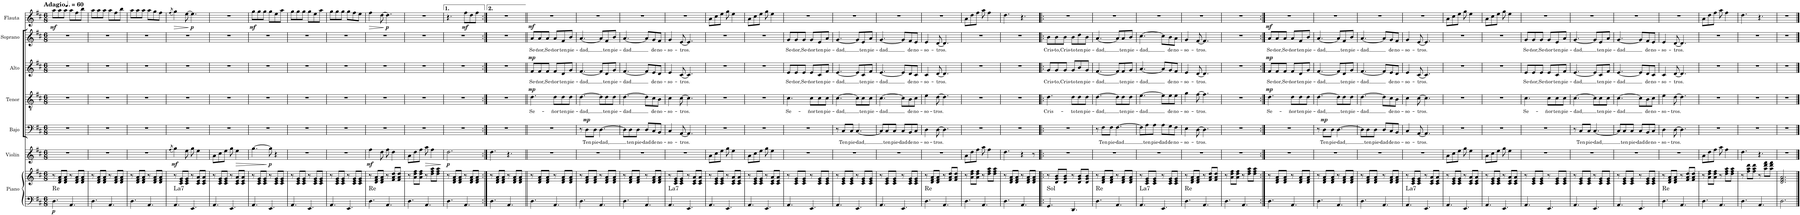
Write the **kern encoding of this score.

**kern	**kern	**dynam	**harte	**kern	**dynam	**kern	**text	**dynam	**kern	**text	**dynam	**kern	**text	**dynam	**kern	**text	**dynam	**kern	**dynam
*part7	*part7	*part7	*part7	*part6	*part6	*part5	*part5	*part5	*part4	*part4	*part4	*part3	*part3	*part3	*part2	*part2	*part2	*part1	*part1
*staff8	*staff7	*staff7/8	*	*staff6	*staff6	*staff5	*staff5	*staff5	*staff4	*staff4	*staff4	*staff3	*staff3	*staff3	*staff2	*staff2	*staff2	*staff1	*staff1
*I"Piano	*	*	*	*I"Violín	*	*I"Bajo	*	*	*I"Tenor	*	*	*I"Alto	*	*	*I"Soprano	*	*	*I"Flauta	*
*I'Pno.	*	*	*	*I'Vln.	*	*I'B.	*	*	*I'T.	*	*	*I'A.	*	*	*I'S.	*	*	*I'Fl.	*
*clefF4	*clefG2	*	*	*clefG2	*	*clefF4	*	*	*clefGv2	*	*	*clefG2	*	*	*clefG2	*	*	*clefG2	*
*k[f#c#]	*k[f#c#]	*	*	*k[f#c#]	*	*k[f#c#]	*	*	*k[f#c#]	*	*	*k[f#c#]	*	*	*k[f#c#]	*	*	*k[f#c#]	*
*M6/8	*M6/8	*	*	*M6/8	*	*M6/8	*	*	*M6/8	*	*	*M6/8	*	*	*M6/8	*	*	*M6/8	*
*MM90	*MM90	*	*	*MM90	*	*MM90	*	*	*MM90	*	*	*MM90	*	*	*MM90	*	*	*MM90	*
=1	=1	=1	=1	=1	=1	=1	=1	=1	=1	=1	=1	=1	=1	=1	=1	=1	=1	=1	=1
!	!	!	!	!	!	!	!	!	!	!	!	!	!	!	!	!	!	!LO:TX:a:B:t=Adagio	!
!	!	!LO:DY:b=2	!LO:H:kt=Re	!	!	!	!	!	!	!	!	!	!	!	!	!	!	!	!LO:DY:b
4.D\	8r	p	N	2.r	.	2.r	.	.	2.r	.	.	2.r	.	.	2.r	.	.	8aa\L	mf
.	8d/ 8f#/ 8a/L	.	.	.	.	.	.	.	.	.	.	.	.	.	.	.	.	8aa\	.
.	8d/ 8f#/ 8a/J	.	.	.	.	.	.	.	.	.	.	.	.	.	.	.	.	8aa\J	.
4.AA/	8r	.	.	.	.	.	.	.	.	.	.	.	.	.	.	.	.	8aa\L	.
.	8d/ 8f#/ 8a/L	.	.	.	.	.	.	.	.	.	.	.	.	.	.	.	.	8ff#\	.
.	8d/ 8f#/ 8a/J	.	.	.	.	.	.	.	.	.	.	.	.	.	.	.	.	8bb\J	.
=2	=2	=2	=2	=2	=2	=2	=2	=2	=2	=2	=2	=2	=2	=2	=2	=2	=2	=2	=2
4.D\	8r	.	.	2.r	.	2.r	.	.	2.r	.	.	2.r	.	.	2.r	.	.	8aa\L	.
.	8d/ 8f#/ 8a/L	.	.	.	.	.	.	.	.	.	.	.	.	.	.	.	.	8aa\	.
.	8d/ 8f#/ 8a/J	.	.	.	.	.	.	.	.	.	.	.	.	.	.	.	.	8aa\J	.
4.AA/	8r	.	.	.	.	.	.	.	.	.	.	.	.	.	.	.	.	8aa\L	.
.	8d/ 8f#/ 8a/L	.	.	.	.	.	.	.	.	.	.	.	.	.	.	.	.	8ff#\	.
.	8d/ 8f#/ 8a/J	.	.	.	.	.	.	.	.	.	.	.	.	.	.	.	.	8bb\J	.
=3	=3	=3	=3	=3	=3	=3	=3	=3	=3	=3	=3	=3	=3	=3	=3	=3	=3	=3	=3
4.D\	8r	.	.	2.r	.	2.r	.	.	2.r	.	.	2.r	.	.	2.r	.	.	8aa\L	.
.	8d/ 8f#/ 8a/L	.	.	.	.	.	.	.	.	.	.	.	.	.	.	.	.	8aa\	.
.	8d/ 8f#/ 8a/J	.	.	.	.	.	.	.	.	.	.	.	.	.	.	.	.	8aa\J	.
4.AA/	8r	.	.	.	.	.	.	.	.	.	.	.	.	.	.	.	.	8aa\L	.
.	8d/ 8f#/ 8a/L	.	.	.	.	.	.	.	.	.	.	.	.	.	.	.	.	8gg\	.
.	8d/ 8f#/ 8a/J	.	.	.	.	.	.	.	.	.	.	.	.	.	.	.	.	8ff#\J	.
=4	=4	=4	=4	=4	=4	=4	=4	=4	=4	=4	=4	=4	=4	=4	=4	=4	=4	=4	=4
.	.	.	.	(8qff#/	.	.	.	.	.	.	.	.	.	.	.	.	.	(8qff#/	.
!	!	!	!LO:H:kt=La7	!	!LO:DY:b	!	!	!	!	!	!	!	!	!	!	!	!	!	!
4.AA/	8r	.	N	4gg\)	mf	2.r	.	.	2.r	.	.	2.r	.	.	2.r	.	.	4gg\)	.
.	8c#/ 8e/ 8g/L	.	.	.	.	.	.	.	.	.	.	.	.	.	.	.	.	.	.
.	8c#/ 8e/ 8g/J	.	.	8ee\	.	.	.	.	.	.	.	.	.	.	.	.	.	[8ee\	.
!	!	!	!	!	!	!	!	!	!	!	!	!	!	!	!	!	!	!	!LO:DY:b
4.EE/	8r	.	.	8gg\	.	.	.	.	.	.	.	.	.	.	.	.	.	4.ee\]	p
.	8c#/ 8e/ 8a/L	.	.	4ee\	.	.	.	.	.	.	.	.	.	.	.	.	.	.	.
.	8c#/ 8e/ 8a/J	.	.	.	.	.	.	.	.	.	.	.	.	.	.	.	.	.	.
=5	=5	=5	=5	=5	=5	=5	=5	=5	=5	=5	=5	=5	=5	=5	=5	=5	=5	=5	=5
4.AA/	8r	.	.	8a\L	.	2.r	.	.	2.r	.	.	2.r	.	.	2.r	.	.	2.r	.
.	8c#/ 8e/ 8g/L	.	.	8cc#\	.	.	.	.	.	.	.	.	.	.	.	.	.	.	.
.	8c#/ 8e/ 8g/J	.	.	8ee\J	.	.	.	.	.	.	.	.	.	.	.	.	.	.	.
4.EE/	8r	.	.	8gg\	.	.	.	.	.	.	.	.	.	.	.	.	.	.	.
!	!	!	!	!	!LO:HP:b	!	!	!	!	!	!	!	!	!	!	!	!	!	!
.	8c#/ 8e/ 8a/L	.	.	4ee\	>	.	.	.	.	.	.	.	.	.	.	.	.	.	.
.	8c#/ 8e/ 8a/J	.	.	.	.	.	.	.	.	.	.	.	.	.	.	.	.	.	.
=6	=6	=6	=6	=6	=6	=6	=6	=6	=6	=6	=6	=6	=6	=6	=6	=6	=6	=6	=6
!	!	!	!	!	!	!	!	!	!	!	!	!	!	!	!	!	!	!	!LO:DY:b
4.AA/	8r	.	.	[4.gg\	.	2.r	.	.	2.r	.	.	2.r	.	.	2.r	.	.	8gg\L	mf
.	8c#/ 8e/ 8g/L	.	.	.	.	.	.	.	.	.	.	.	.	.	.	.	.	8gg\	.
.	8c#/ 8e/ 8g/J	.	.	.	.	.	.	.	.	.	.	.	.	.	.	.	.	8gg\J	.
!	!	!	!	!	!LO:DY:n=1:b	!	!	!	!	!	!	!	!	!	!	!	!	!	!
4.EE/	8r	.	.	8gg\]	] p	.	.	.	.	.	.	.	.	.	.	.	.	8gg\L	.
.	8c#/ 8e/ 8g/L	.	.	4r	.	.	.	.	.	.	.	.	.	.	.	.	.	8ee\	.
.	8c#/ 8e/ 8g/J	.	.	.	.	.	.	.	.	.	.	.	.	.	.	.	.	8aa\J	.
=7	=7	=7	=7	=7	=7	=7	=7	=7	=7	=7	=7	=7	=7	=7	=7	=7	=7	=7	=7
4.AA/	8r	.	.	2.r	.	2.r	.	.	2.r	.	.	2.r	.	.	2.r	.	.	8gg\L	.
.	8c#/ 8e/ 8g/L	.	.	.	.	.	.	.	.	.	.	.	.	.	.	.	.	8gg\	.
.	8c#/ 8e/ 8g/J	.	.	.	.	.	.	.	.	.	.	.	.	.	.	.	.	8gg\J	.
4.EE/	8r	.	.	.	.	.	.	.	.	.	.	.	.	.	.	.	.	8gg\L	.
.	8c#/ 8e/ 8g/L	.	.	.	.	.	.	.	.	.	.	.	.	.	.	.	.	8ee\	.
.	8c#/ 8e/ 8g/J	.	.	.	.	.	.	.	.	.	.	.	.	.	.	.	.	8aa\J	.
=8	=8	=8	=8	=8	=8	=8	=8	=8	=8	=8	=8	=8	=8	=8	=8	=8	=8	=8	=8
4.AA/	8r	.	.	2.r	.	2.r	.	.	2.r	.	.	2.r	.	.	2.r	.	.	8gg\L	.
.	8c#/ 8e/ 8g/L	.	.	.	.	.	.	.	.	.	.	.	.	.	.	.	.	8gg\	.
.	8c#/ 8e/ 8g/J	.	.	.	.	.	.	.	.	.	.	.	.	.	.	.	.	8gg\J	.
4.EE/	8r	.	.	.	.	.	.	.	.	.	.	.	.	.	.	.	.	8gg\L	.
.	8c#/ 8e/ 8g/L	.	.	.	.	.	.	.	.	.	.	.	.	.	.	.	.	8ff#\	.
.	8c#/ 8e/ 8g/J	.	.	.	.	.	.	.	.	.	.	.	.	.	.	.	.	8ee\J	.
=9	=9	=9	=9	=9	=9	=9	=9	=9	=9	=9	=9	=9	=9	=9	=9	=9	=9	=9	=9
!	!	!	!LO:H:kt=Re	!	!LO:DY:b	!	!	!	!	!	!	!	!	!	!	!	!	!	!LO:HP:b
4.D\	8r	.	N	4ff#\	mf	2.r	.	.	2.r	.	.	2.r	.	.	2.r	.	.	4ff#\	>
.	8d/ 8f#/ 8a/L	.	.	.	.	.	.	.	.	.	.	.	.	.	.	.	.	.	.
.	8d/ 8f#/ 8a/J	.	.	8dd\	.	.	.	.	.	.	.	.	.	.	.	.	.	[8dd\	.
!	!	!	!	!	!	!	!	!	!	!	!	!	!	!	!	!	!	!	!LO:DY:n=1:b
4.AA/	8r	.	.	8ff#\	.	.	.	.	.	.	.	.	.	.	.	.	.	4.dd\]	] p
.	8f#/ 8a/ 8dd/L	.	.	4dd\	.	.	.	.	.	.	.	.	.	.	.	.	.	.	.
.	8f#/ 8a/ 8dd/J	.	.	.	.	.	.	.	.	.	.	.	.	.	.	.	.	.	.
=10	=10	=10	=10	=10	=10	=10	=10	=10	=10	=10	=10	=10	=10	=10	=10	=10	=10	=10	=10
4.D\	8r	.	.	8a\L	.	2.r	.	.	2.r	.	.	2.r	.	.	2.r	.	.	2.r	.
.	8a\ 8dd\ 8ff#\L	.	.	8dd\	.	.	.	.	.	.	.	.	.	.	.	.	.	.	.
.	8a\ 8dd\ 8ff#\J	.	.	8ff#\J	.	.	.	.	.	.	.	.	.	.	.	.	.	.	.
!	!	!	!	!	!LO:HP:b	!	!	!	!	!	!	!	!	!	!	!	!	!	!
4.AA/	8r	.	.	8aa\	>	.	.	.	.	.	.	.	.	.	.	.	.	.	.
.	8dd\ 8ff#\ 8aa\L	.	.	4ff#\	.	.	.	.	.	.	.	.	.	.	.	.	.	.	.
.	8dd\ 8ff#\ 8aa\J	.	.	.	.	.	.	.	.	.	.	.	.	.	.	.	.	.	.
.	.	.	.	.	]	.	.	.	.	.	.	.	.	.	.	.	.	.	.
=11	=11	=11	=11	=11	=11	=11	=11	=11	=11	=11	=11	=11	=11	=11	=11	=11	=11	=11	=11
!	!	!	!	!	!LO:DY:b	!	!	!	!	!	!	!	!	!	!	!	!	!	!
4.D\	8r	.	.	2.dd\	p	2.r	.	.	2.r	.	.	2.r	.	.	2.r	.	.	4.r	.
.	8d/ 8f#/ 8a/L	.	.	.	.	.	.	.	.	.	.	.	.	.	.	.	.	.	.
.	8d/ 8f#/ 8a/J	.	.	.	.	.	.	.	.	.	.	.	.	.	.	.	.	.	.
!	!	!	!	!	!	!	!	!	!	!	!	!	!	!	!	!	!	!	!LO:DY:b
4.AA/	8r	.	.	.	.	.	.	.	.	.	.	.	.	.	.	.	.	8ff#\L	mf
.	8d/ 8f#/ 8a/L	.	.	.	.	.	.	.	.	.	.	.	.	.	.	.	.	8dd\	.
.	8d/ 8f#/ 8a/J	.	.	.	.	.	.	.	.	.	.	.	.	.	.	.	.	8ff#\J	.
=12:|!	=12:|!	=12:|!	=12:|!	=12:|!	=12:|!	=12:|!	=12:|!	=12:|!	=12:|!	=12:|!	=12:|!	=12:|!	=12:|!	=12:|!	=12:|!	=12:|!	=12:|!	=12:|!	=12:|!
4.D\	8r	.	.	4.dd\	.	2.r	.	.	2.r	.	.	2.r	.	.	2.r	.	.	2.r	.
.	8d/ 8f#/ 8a/L	.	.	.	.	.	.	.	.	.	.	.	.	.	.	.	.	.	.
.	8d/ 8f#/ 8a/J	.	.	.	.	.	.	.	.	.	.	.	.	.	.	.	.	.	.
4.AA/	8r	.	.	4.r	.	.	.	.	.	.	.	.	.	.	.	.	.	.	.
.	8d/ 8f#/ 8a/L	.	.	.	.	.	.	.	.	.	.	.	.	.	.	.	.	.	.
.	8d/ 8f#/ 8a/J	.	.	.	.	.	.	.	.	.	.	.	.	.	.	.	.	.	.
=13||	=13||	=13||	=13||	=13||	=13||	=13||	=13||	=13||	=13||	=13||	=13||	=13||	=13||	=13||	=13||	=13||	=13||	=13||	=13||
!	!	!	!	!	!	!	!	!	!	!LO:LY:b	!LO:DY:a	!	!LO:LY:b	!LO:DY:a	!	!LO:LY:b	!LO:DY:a	!	!
4.D\	8r	.	.	2.r	.	2.r	.	.	4.d\	Se-	mp	8f#/L	Se-	mp	8a/L	Se-	mf	2.r	.
!	!	!	!	!	!	!	!	!	!	!	!	!	!LO:LY:b	!	!	!LO:LY:b	!	!	!
.	8d/ 8f#/ 8a/L	.	.	.	.	.	.	.	.	.	.	8f#/	-ñor,	.	8a/	-ñor,	.	.	.
!	!	!	!	!	!	!	!	!	!	!	!	!	!LO:LY:b	!	!	!LO:LY:b	!	!	!
.	8d/ 8f#/ 8a/J	.	.	.	.	.	.	.	.	.	.	8f#/J	Se-	.	8a/J	Se-	.	.	.
!	!	!	!	!	!	!	!	!	!	!LO:LY:b	!	!	!LO:LY:b	!	!	!LO:LY:b	!	!	!
4.AA/	8r	.	.	.	.	.	.	.	8d\L	-ñor	.	8f#/L	-ñor	.	8a/L	-ñor	.	.	.
!	!	!	!	!	!	!	!	!	!	!LO:LY:b	!	!	!LO:LY:b	!	!	!LO:LY:b	!	!	!
.	8d/ 8f#/ 8a/L	.	.	.	.	.	.	.	8d\	ten	.	8d/	ten	.	8f#/	ten	.	.	.
!	!	!	!	!	!	!	!	!	!	!LO:LY:b	!	!	!LO:LY:b	!	!	!LO:LY:b	!	!	!
.	8d/ 8f#/ 8a/J	.	.	.	.	.	.	.	8d\J	pie-	.	8g/J	pie-	.	8b/J	pie-	.	.	.
=14	=14	=14	=14	=14	=14	=14	=14	=14	=14	=14	=14	=14	=14	=14	=14	=14	=14	=14	=14
!	!	!	!	!	!	!	!	!	!	!LO:LY:b	!	!	!LO:LY:b	!	!	!LO:LY:b	!	!	!
4.D\	8r	.	.	2.r	.	8r	.	.	[4.d\	-dad,	.	[4.f#/	-dad,	.	[4.a/	-dad,	.	2.r	.
!	!	!	!	!	!	!	!LO:LY:b	!LO:DY:a	!	!	!	!	!	!	!	!	!	!	!
.	8d/ 8f#/ 8a/L	.	.	.	.	8D\L	Ten	mp	.	.	.	.	.	.	.	.	.	.	.
!	!	!	!	!	!	!	!LO:LY:b	!	!	!	!	!	!	!	!	!	!	!	!
.	8d/ 8f#/ 8a/J	.	.	.	.	8D\J	pie-	.	.	.	.	.	.	.	.	.	.	.	.
!	!	!	!	!	!	!	!LO:LY:b	!	!	!	!	!	!	!	!	!	!	!	!
4.AA/	8r	.	.	.	.	[4.D\	-dad,	.	8d\L]	.	.	8f#/L]	.	.	8a/L]	.	.	.	.
!	!	!	!	!	!	!	!	!	!	!LO:LY:b	!	!	!LO:LY:b	!	!	!LO:LY:b	!	!	!
.	8d/ 8f#/ 8a/L	.	.	.	.	.	.	.	8d\	ten	.	8d/	ten	.	8f#/	ten	.	.	.
!	!	!	!	!	!	!	!	!	!	!LO:LY:b	!	!	!LO:LY:b	!	!	!LO:LY:b	!	!	!
.	8d/ 8f#/ 8a/J	.	.	.	.	.	.	.	8d\J	pie-	.	8g/J	pie-	.	8b/J	pie-	.	.	.
=15	=15	=15	=15	=15	=15	=15	=15	=15	=15	=15	=15	=15	=15	=15	=15	=15	=15	=15	=15
!	!	!	!	!	!	!	!	!	!	!LO:LY:b	!	!	!LO:LY:b	!	!	!LO:LY:b	!	!	!
4.D\	8r	.	.	2.r	.	8D\L]	.	.	[4.d\	-dad	.	[4.f#/	-dad	.	[4.a/	-dad	.	2.r	.
!	!	!	!	!	!	!	!LO:LY:b	!	!	!	!	!	!	!	!	!	!	!	!
.	8d/ 8f#/ 8a/L	.	.	.	.	8D\	ten	.	.	.	.	.	.	.	.	.	.	.	.
!	!	!	!	!	!	!	!LO:LY:b	!	!	!	!	!	!	!	!	!	!	!	!
.	8d/ 8f#/ 8a/J	.	.	.	.	8D\J	pie-	.	.	.	.	.	.	.	.	.	.	.	.
!	!	!	!	!	!	!	!LO:LY:b	!	!	!	!	!	!	!	!	!	!	!	!
4.AA/	8r	.	.	.	.	8D/L	-dad	.	8d\L]	.	.	8f#/L]	.	.	8a/L]	.	.	.	.
!	!	!	!	!	!	!	!LO:LY:b	!	!	!LO:LY:b	!	!	!LO:LY:b	!	!	!LO:LY:b	!	!	!
.	8d/ 8f#/ 8a/L	.	.	.	.	8C#/	de	.	8c#\	de	.	8e/	de	.	8g/	de	.	.	.
!	!	!	!	!	!	!	!LO:LY:b	!	!	!LO:LY:b	!	!	!LO:LY:b	!	!	!LO:LY:b	!	!	!
.	8d/ 8f#/ 8a/J	.	.	.	.	8BB/J	no-	.	8B\J	no-	.	8d/J	no-	.	8f#/J	no-	.	.	.
=16	=16	=16	=16	=16	=16	=16	=16	=16	=16	=16	=16	=16	=16	=16	=16	=16	=16	=16	=16
!	!	!	!LO:H:kt=La7	!	!	!	!LO:LY:b	!	!	!LO:LY:b	!	!	!LO:LY:b	!	!	!LO:LY:b	!	!	!
4.AA/	8r	.	N	2.r	.	4C#/	-so-	.	4c#\	-so-	.	4e/	-so-	.	4g/	-so-	.	2.r	.
.	8c#/ 8e/ 8g/L	.	.	.	.	.	.	.	.	.	.	.	.	.	.	.	.	.	.
!	!	!	!	!	!	!	!LO:LY:b	!	!	!LO:LY:b	!	!	!LO:LY:b	!	!	!LO:LY:b	!	!	!
.	8c#/ 8e/ 8g/J	.	.	.	.	[8AA/	-tros.	.	[8c#\	-tros.	.	[8c#/	-tros.	.	[8e/	-tros.	.	.	.
4.EE/	8r	.	.	.	.	4.AA/]	.	.	4.c#\]	.	.	4.c#/]	.	.	4.e/]	.	.	.	.
.	8c#/ 8e/ 8a/L	.	.	.	.	.	.	.	.	.	.	.	.	.	.	.	.	.	.
.	8c#/ 8e/ 8a/J	.	.	.	.	.	.	.	.	.	.	.	.	.	.	.	.	.	.
=17	=17	=17	=17	=17	=17	=17	=17	=17	=17	=17	=17	=17	=17	=17	=17	=17	=17	=17	=17
4.AA/	8r	.	.	8a\L	.	2.r	.	.	2.r	.	.	2.r	.	.	2.r	.	.	8a\L	.
.	8c#/ 8e/ 8g/L	.	.	8cc#\	.	.	.	.	.	.	.	.	.	.	.	.	.	8cc#\	.
.	8c#/ 8e/ 8g/J	.	.	8ee\J	.	.	.	.	.	.	.	.	.	.	.	.	.	8ee\J	.
4.EE/	8r	.	.	8gg\	.	.	.	.	.	.	.	.	.	.	.	.	.	8gg\	.
.	8c#/ 8e/ 8a/L	.	.	4ee\	.	.	.	.	.	.	.	.	.	.	.	.	.	4ee\	.
.	8c#/ 8e/ 8a/J	.	.	.	.	.	.	.	.	.	.	.	.	.	.	.	.	.	.
=18	=18	=18	=18	=18	=18	=18	=18	=18	=18	=18	=18	=18	=18	=18	=18	=18	=18	=18	=18
4.AA/	8r	.	.	8a\L	.	2.r	.	.	2.r	.	.	2.r	.	.	2.r	.	.	8a\L	.
.	8c#/ 8e/ 8g/L	.	.	8cc#\	.	.	.	.	.	.	.	.	.	.	.	.	.	8cc#\	.
.	8c#/ 8e/ 8g/J	.	.	8ee\J	.	.	.	.	.	.	.	.	.	.	.	.	.	8ee\J	.
4.EE/	8r	.	.	8gg\	.	.	.	.	.	.	.	.	.	.	.	.	.	8gg\	.
.	8c#/ 8e/ 8a/L	.	.	4ee\	.	.	.	.	.	.	.	.	.	.	.	.	.	4ee\	.
.	8c#/ 8e/ 8a/J	.	.	.	.	.	.	.	.	.	.	.	.	.	.	.	.	.	.
=19	=19	=19	=19	=19	=19	=19	=19	=19	=19	=19	=19	=19	=19	=19	=19	=19	=19	=19	=19
!	!	!	!	!	!	!	!	!	!	!LO:LY:b	!	!	!LO:LY:b	!	!	!LO:LY:b	!	!	!
4.AA/	8r	.	.	2.r	.	2.r	.	.	4.c#\	Se-	.	8e/L	Se-	.	8g/L	Se-	.	2.r	.
!	!	!	!	!	!	!	!	!	!	!	!	!	!LO:LY:b	!	!	!LO:LY:b	!	!	!
.	8c#/ 8e/ 8g/L	.	.	.	.	.	.	.	.	.	.	8e/	-ñor,	.	8g/	-ñor,	.	.	.
!	!	!	!	!	!	!	!	!	!	!	!	!	!LO:LY:b	!	!	!LO:LY:b	!	!	!
.	8c#/ 8e/ 8g/J	.	.	.	.	.	.	.	.	.	.	8e/J	Se-	.	8g/J	Se-	.	.	.
!	!	!	!	!	!	!	!	!	!	!LO:LY:b	!	!	!LO:LY:b	!	!	!LO:LY:b	!	!	!
4.EE/	8r	.	.	.	.	.	.	.	8c#\L	-ñor	.	8e/L	-ñor	.	8g/L	-ñor	.	.	.
!	!	!	!	!	!	!	!	!	!	!LO:LY:b	!	!	!LO:LY:b	!	!	!LO:LY:b	!	!	!
.	8c#/ 8e/ 8g/L	.	.	.	.	.	.	.	8c#\	ten	.	8c#/	ten	.	8e/	ten	.	.	.
!	!	!	!	!	!	!	!	!	!	!LO:LY:b	!	!	!LO:LY:b	!	!	!LO:LY:b	!	!	!
.	8c#/ 8e/ 8g/J	.	.	.	.	.	.	.	8c#\J	pie-	.	8f#/J	pie-	.	8a/J	pie-	.	.	.
=20	=20	=20	=20	=20	=20	=20	=20	=20	=20	=20	=20	=20	=20	=20	=20	=20	=20	=20	=20
!	!	!	!	!	!	!	!	!	!	!LO:LY:b	!	!	!LO:LY:b	!	!	!LO:LY:b	!	!	!
4.AA/	8r	.	.	2.r	.	8r	.	.	[4.c#\	-dad,	.	[4.e/	-dad,	.	[4.g/	-dad,	.	2.r	.
!	!	!	!	!	!	!	!LO:LY:b	!	!	!	!	!	!	!	!	!	!	!	!
.	8c#/ 8e/ 8g/L	.	.	.	.	8C#/L	Ten	.	.	.	.	.	.	.	.	.	.	.	.
!	!	!	!	!	!	!	!LO:LY:b	!	!	!	!	!	!	!	!	!	!	!	!
.	8c#/ 8e/ 8g/J	.	.	.	.	8C#/J	pie-	.	.	.	.	.	.	.	.	.	.	.	.
!	!	!	!	!	!	!	!LO:LY:b	!	!	!	!	!	!	!	!	!	!	!	!
4.EE/	8r	.	.	.	.	[4.C#/	-dad,	.	8c#\L]	.	.	8e/L]	.	.	8g/L]	.	.	.	.
!	!	!	!	!	!	!	!	!	!	!LO:LY:b	!	!	!LO:LY:b	!	!	!LO:LY:b	!	!	!
.	8c#/ 8e/ 8g/L	.	.	.	.	.	.	.	8c#\	ten	.	8c#/	ten	.	8e/	ten	.	.	.
!	!	!	!	!	!	!	!	!	!	!LO:LY:b	!	!	!LO:LY:b	!	!	!LO:LY:b	!	!	!
.	8c#/ 8e/ 8g/J	.	.	.	.	.	.	.	8c#\J	pie-	.	8f#/J	pie-	.	8a/J	pie-	.	.	.
=21	=21	=21	=21	=21	=21	=21	=21	=21	=21	=21	=21	=21	=21	=21	=21	=21	=21	=21	=21
!	!	!	!	!	!	!	!	!	!	!LO:LY:b	!	!	!LO:LY:b	!	!	!LO:LY:b	!	!	!
4.AA/	8r	.	.	2.r	.	8C#/L]	.	.	[4.c#\	-dad	.	[4.e/	-dad	.	[4.g/	-dad	.	2.r	.
!	!	!	!	!	!	!	!LO:LY:b	!	!	!	!	!	!	!	!	!	!	!	!
.	8c#/ 8e/ 8g/L	.	.	.	.	8C#/	ten	.	.	.	.	.	.	.	.	.	.	.	.
!	!	!	!	!	!	!	!LO:LY:b	!	!	!	!	!	!	!	!	!	!	!	!
.	8c#/ 8e/ 8g/J	.	.	.	.	8C#/J	pie-	.	.	.	.	.	.	.	.	.	.	.	.
!	!	!	!	!	!	!	!LO:LY:b	!	!	!	!	!	!	!	!	!	!	!	!
4.EE/	8r	.	.	.	.	8C#/L	-dad	.	8c#\L]	.	.	8e/L]	.	.	8g/L]	.	.	.	.
!	!	!	!	!	!	!	!LO:LY:b	!	!	!LO:LY:b	!	!	!LO:LY:b	!	!	!LO:LY:b	!	!	!
.	8c#/ 8e/ 8g/L	.	.	.	.	8BB/	de	.	8B\	de	.	8d/	de	.	8f#/	de	.	.	.
!	!	!	!	!	!	!	!LO:LY:b	!	!	!LO:LY:b	!	!	!LO:LY:b	!	!	!LO:LY:b	!	!	!
.	8c#/ 8e/ 8g/J	.	.	.	.	8C#/J	no-	.	8c#\J	no-	.	8c#/J	no-	.	8e/J	no-	.	.	.
=22	=22	=22	=22	=22	=22	=22	=22	=22	=22	=22	=22	=22	=22	=22	=22	=22	=22	=22	=22
!	!	!	!LO:H:kt=Re	!	!	!	!LO:LY:b	!	!	!LO:LY:b	!	!	!LO:LY:b	!	!	!LO:LY:b	!	!	!
4.D\	8r	.	N	2.r	.	4D\	-so-	.	4e\	-so-	.	4c#/	-so-	.	4e/	-so-	.	2.r	.
.	8d/ 8f#/ 8a/L	.	.	.	.	.	.	.	.	.	.	.	.	.	.	.	.	.	.
!	!	!	!	!	!	!	!LO:LY:b	!	!	!LO:LY:b	!	!	!LO:LY:b	!	!	!LO:LY:b	!	!	!
.	8d/ 8f#/ 8a/J	.	.	.	.	[8D\	-tros.	.	[8d\	-tros.	.	[8d/	-tros.	.	[8d/	-tros.	.	.	.
4.AA/	8r	.	.	.	.	4.D\]	.	.	4.d\]	.	.	4.d/]	.	.	4.d/]	.	.	.	.
.	8f#/ 8a/ 8dd/L	.	.	.	.	.	.	.	.	.	.	.	.	.	.	.	.	.	.
.	8f#/ 8a/ 8dd/J	.	.	.	.	.	.	.	.	.	.	.	.	.	.	.	.	.	.
=23	=23	=23	=23	=23	=23	=23	=23	=23	=23	=23	=23	=23	=23	=23	=23	=23	=23	=23	=23
4.D\	8r	.	.	8a\L	.	2.r	.	.	2.r	.	.	2.r	.	.	2.r	.	.	8a\L	.
.	8a\ 8dd\ 8ff#\L	.	.	8dd\	.	.	.	.	.	.	.	.	.	.	.	.	.	8dd\	.
.	8a\ 8dd\ 8ff#\J	.	.	8ff#\J	.	.	.	.	.	.	.	.	.	.	.	.	.	8ff#\J	.
4.AA/	8r	.	.	8aa\	.	.	.	.	.	.	.	.	.	.	.	.	.	8aa\	.
.	8dd\ 8ff#\ 8aa\L	.	.	4ff#\	.	.	.	.	.	.	.	.	.	.	.	.	.	4ff#\	.
.	8dd\ 8ff#\ 8aa\J	.	.	.	.	.	.	.	.	.	.	.	.	.	.	.	.	.	.
=24	=24	=24	=24	=24	=24	=24	=24	=24	=24	=24	=24	=24	=24	=24	=24	=24	=24	=24	=24
4.D\	8r	.	.	4.dd\	.	2.r	.	.	2.r	.	.	2.r	.	.	2.r	.	.	4.dd\	.
.	8d/ 8f#/ 8a/L	.	.	.	.	.	.	.	.	.	.	.	.	.	.	.	.	.	.
.	8d/ 8f#/ 8a/J	.	.	.	.	.	.	.	.	.	.	.	.	.	.	.	.	.	.
4.AA/	8r	.	.	4r	.	.	.	.	.	.	.	.	.	.	.	.	.	4.r	.
.	8d/ 8f#/ 8a/L	.	.	.	.	.	.	.	.	.	.	.	.	.	.	.	.	.	.
.	8d/ 8f#/ 8a/J	.	.	8r	.	.	.	.	.	.	.	.	.	.	.	.	.	.	.
=25!|:	=25!|:	=25!|:	=25!|:	=25!|:	=25!|:	=25!|:	=25!|:	=25!|:	=25!|:	=25!|:	=25!|:	=25!|:	=25!|:	=25!|:	=25!|:	=25!|:	=25!|:	=25!|:	=25!|:
!	!	!	!LO:H:kt=Sol	!	!	!	!	!	!	!LO:LY:b	!	!	!LO:LY:b	!	!	!LO:LY:b	!	!	!
4.GG/	8r	.	N	2.r	.	2.r	.	.	4.d\	Cris-	.	8g/L	Cris-	.	8b\L	Cris-	.	2.r	.
!	!	!	!	!	!	!	!	!	!	!	!	!	!LO:LY:b	!	!	!LO:LY:b	!	!	!
.	8d/ 8g/ 8b/L	.	.	.	.	.	.	.	.	.	.	8g/	-to,	.	8b\	-to,	.	.	.
!	!	!	!	!	!	!	!	!	!	!	!	!	!LO:LY:b	!	!	!LO:LY:b	!	!	!
.	8d/ 8g/ 8b/J	.	.	.	.	.	.	.	.	.	.	8g/J	Cris-	.	8b\J	Cris-	.	.	.
!	!	!	!	!	!	!	!	!	!	!LO:LY:b	!	!	!LO:LY:b	!	!	!LO:LY:b	!	!	!
4.DD/	8r	.	.	.	.	.	.	.	8d\L	-to	.	8g/L	-to	.	8b\L	-to	.	.	.
!	!	!	!	!	!	!	!	!	!	!LO:LY:b	!	!	!LO:LY:b	!	!	!LO:LY:b	!	!	!
.	8d/ 8g/ 8b/L	.	.	.	.	.	.	.	8d\	ten	.	8b/	ten	.	8dd\	ten	.	.	.
!	!	!	!	!	!	!	!	!	!	!LO:LY:b	!	!	!LO:LY:b	!	!	!LO:LY:b	!	!	!
.	8d/ 8g/ 8b/J	.	.	.	.	.	.	.	8d\J	pie-	.	8g/J	pie-	.	8b\J	pie-	.	.	.
=26	=26	=26	=26	=26	=26	=26	=26	=26	=26	=26	=26	=26	=26	=26	=26	=26	=26	=26	=26
!	!	!	!LO:H:kt=Re	!	!	!	!	!	!	!LO:LY:b	!	!	!LO:LY:b	!	!	!LO:LY:b	!	!	!
4.D\	8r	.	N	2.r	.	8r	.	.	[4.d\	-dad,	.	[4.f#/	-dad,	.	[4.a/	-dad,	.	2.r	.
!	!	!	!	!	!	!	!LO:LY:b	!	!	!	!	!	!	!	!	!	!	!	!
.	8d/ 8f#/ 8a/L	.	.	.	.	8F#\L	Ten	.	.	.	.	.	.	.	.	.	.	.	.
!	!	!	!	!	!	!	!LO:LY:b	!	!	!	!	!	!	!	!	!	!	!	!
.	8d/ 8f#/ 8a/J	.	.	.	.	8F#\J	pie-	.	.	.	.	.	.	.	.	.	.	.	.
!	!	!	!	!	!	!	!LO:LY:b	!	!	!	!	!	!	!	!	!	!	!	!
4.AA/	8r	.	.	.	.	[4.F#\	-dad	.	8d\L]	.	.	8f#/L]	.	.	8a/L]	.	.	.	.
!	!	!	!	!	!	!	!	!	!	!LO:LY:b	!	!	!LO:LY:b	!	!	!LO:LY:b	!	!	!
.	8d/ 8f#/ 8a/L	.	.	.	.	.	.	.	8d\	ten	.	8f#/	ten	.	8a/	ten	.	.	.
!	!	!	!	!	!	!	!	!	!	!LO:LY:b	!	!	!LO:LY:b	!	!	!LO:LY:b	!	!	!
.	8d/ 8f#/ 8a/J	.	.	.	.	.	.	.	8d\J	pie-	.	8g/J	pie-	.	8b/J	pie-	.	.	.
=27	=27	=27	=27	=27	=27	=27	=27	=27	=27	=27	=27	=27	=27	=27	=27	=27	=27	=27	=27
!	!	!	!LO:H:kt=La7	!	!	!	!	!	!	!LO:LY:b	!	!	!LO:LY:b	!	!	!LO:LY:b	!	!	!
4.AA/	8r	.	N	2.r	.	8F#\L]	.	.	[4.e\	-dad	.	[4.a/	-dad,	.	[4.cc#\	-dad,	.	2.r	.
!	!	!	!	!	!	!	!LO:LY:b	!	!	!	!	!	!	!	!	!	!	!	!
.	8c#/ 8e/ 8g/L	.	.	.	.	8A\	ten	.	.	.	.	.	.	.	.	.	.	.	.
!	!	!	!	!	!	!	!LO:LY:b	!	!	!	!	!	!	!	!	!	!	!	!
.	8c#/ 8e/ 8g/J	.	.	.	.	8A\J	pie-	.	.	.	.	.	.	.	.	.	.	.	.
!	!	!	!	!	!	!	!LO:LY:b	!	!	!	!	!	!	!	!	!	!	!	!
4.EE/	8r	.	.	.	.	8A\L	-dad	.	8e\L]	.	.	8a/L]	.	.	8cc#\L]	.	.	.	.
!	!	!	!	!	!	!	!LO:LY:b	!	!	!LO:LY:b	!	!	!LO:LY:b	!	!	!LO:LY:b	!	!	!
.	8c#/ 8e/ 8g/L	.	.	.	.	8G\	de	.	8e\	de	.	8g/	de	.	8b\	de	.	.	.
!	!	!	!	!	!	!	!LO:LY:b	!	!	!LO:LY:b	!	!	!LO:LY:b	!	!	!LO:LY:b	!	!	!
.	8c#/ 8e/ 8g/J	.	.	.	.	8F#\J	no-	.	8e\J	no-	.	8f#/J	no-	.	8a\J	no-	.	.	.
=28	=28	=28	=28	=28	=28	=28	=28	=28	=28	=28	=28	=28	=28	=28	=28	=28	=28	=28	=28
!	!	!	!LO:H:kt=Re	!	!	!	!LO:LY:b	!	!	!LO:LY:b	!	!	!LO:LY:b	!	!	!LO:LY:b	!	!	!
4.D\	8r	.	N	2.r	.	4E\	-so-	.	4g\	-so-	.	4e/	-so-	.	4g/	-so-	.	2.r	.
.	8d/ 8f#/ 8a/L	.	.	.	.	.	.	.	.	.	.	.	.	.	.	.	.	.	.
!	!	!	!	!	!	!	!LO:LY:b	!	!	!LO:LY:b	!	!	!LO:LY:b	!	!	!LO:LY:b	!	!	!
.	8d/ 8f#/ 8a/J	.	.	.	.	[8D\	-tros.	.	[8f#\	-tros.	.	[8d/	-tros.	.	[8f#/	-tros.	.	.	.
4.AA/	8r	.	.	.	.	4.D\]	.	.	4.f#\]	.	.	4.d/]	.	.	4.f#/]	.	.	.	.
.	8f#/ 8a/ 8dd/L	.	.	.	.	.	.	.	.	.	.	.	.	.	.	.	.	.	.
.	8f#/ 8a/ 8dd/J	.	.	.	.	.	.	.	.	.	.	.	.	.	.	.	.	.	.
=29	=29	=29	=29	=29	=29	=29	=29	=29	=29	=29	=29	=29	=29	=29	=29	=29	=29	=29	=29
4.D\	8r	.	.	2.r	.	2.r	.	.	2.r	.	.	2.r	.	.	2.r	.	.	2.r	.
.	8a\ 8dd\ 8ff#\L	.	.	.	.	.	.	.	.	.	.	.	.	.	.	.	.	.	.
.	8a\ 8dd\ 8ff#\J	.	.	.	.	.	.	.	.	.	.	.	.	.	.	.	.	.	.
4.AA/	8r	.	.	.	.	.	.	.	.	.	.	.	.	.	.	.	.	.	.
.	8dd\ 8ff#\ 8aa\L	.	.	.	.	.	.	.	.	.	.	.	.	.	.	.	.	.	.
.	8dd\ 8ff#\ 8aa\J	.	.	.	.	.	.	.	.	.	.	.	.	.	.	.	.	.	.
=30:|!	=30:|!	=30:|!	=30:|!	=30:|!	=30:|!	=30:|!	=30:|!	=30:|!	=30:|!	=30:|!	=30:|!	=30:|!	=30:|!	=30:|!	=30:|!	=30:|!	=30:|!	=30:|!	=30:|!
!	!	!	!	!	!	!	!	!	!	!LO:LY:b	!LO:DY:a	!	!LO:LY:b	!LO:DY:a	!	!LO:LY:b	!LO:DY:a	!	!
4.D\	8r	.	.	2.r	.	2.r	.	.	4.d\	Se-	mp	8f#/L	Se-	mp	8a/L	Se-	mf	2.r	.
!	!	!	!	!	!	!	!	!	!	!	!	!	!LO:LY:b	!	!	!LO:LY:b	!	!	!
.	8d/ 8f#/ 8a/L	.	.	.	.	.	.	.	.	.	.	8f#/	-ñor,	.	8a/	-ñor,	.	.	.
!	!	!	!	!	!	!	!	!	!	!	!	!	!LO:LY:b	!	!	!LO:LY:b	!	!	!
.	8d/ 8f#/ 8a/J	.	.	.	.	.	.	.	.	.	.	8f#/J	Se-	.	8a/J	Se-	.	.	.
!	!	!	!	!	!	!	!	!	!	!LO:LY:b	!	!	!LO:LY:b	!	!	!LO:LY:b	!	!	!
4.AA/	8r	.	.	.	.	.	.	.	8d\L	-ñor	.	8f#/L	-ñor	.	8a/L	-ñor	.	.	.
!	!	!	!	!	!	!	!	!	!	!LO:LY:b	!	!	!LO:LY:b	!	!	!LO:LY:b	!	!	!
.	8d/ 8f#/ 8a/L	.	.	.	.	.	.	.	8d\	ten	.	8d/	ten	.	8f#/	ten	.	.	.
!	!	!	!	!	!	!	!	!	!	!LO:LY:b	!	!	!LO:LY:b	!	!	!LO:LY:b	!	!	!
.	8d/ 8f#/ 8a/J	.	.	.	.	.	.	.	8d\J	pie-	.	8g/J	pie-	.	8b/J	pie-	.	.	.
=31	=31	=31	=31	=31	=31	=31	=31	=31	=31	=31	=31	=31	=31	=31	=31	=31	=31	=31	=31
!	!	!	!	!	!	!	!	!	!	!LO:LY:b	!	!	!LO:LY:b	!	!	!LO:LY:b	!	!	!
4.D\	8r	.	.	2.r	.	8r	.	.	[4.d\	-dad,	.	[4.f#/	-dad,	.	[4.a/	-dad,	.	2.r	.
!	!	!	!	!	!	!	!LO:LY:b	!LO:DY:a	!	!	!	!	!	!	!	!	!	!	!
.	8d/ 8f#/ 8a/L	.	.	.	.	8D\L	Ten	mp	.	.	.	.	.	.	.	.	.	.	.
!	!	!	!	!	!	!	!LO:LY:b	!	!	!	!	!	!	!	!	!	!	!	!
.	8d/ 8f#/ 8a/J	.	.	.	.	8D\J	pie-	.	.	.	.	.	.	.	.	.	.	.	.
!	!	!	!	!	!	!	!LO:LY:b	!	!	!	!	!	!	!	!	!	!	!	!
4.AA/	8r	.	.	.	.	[4.D\	-dad,	.	8d\L]	.	.	8f#/L]	.	.	8a/L]	.	.	.	.
!	!	!	!	!	!	!	!	!	!	!LO:LY:b	!	!	!LO:LY:b	!	!	!LO:LY:b	!	!	!
.	8d/ 8f#/ 8a/L	.	.	.	.	.	.	.	8d\	ten	.	8d/	ten	.	8f#/	ten	.	.	.
!	!	!	!	!	!	!	!	!	!	!LO:LY:b	!	!	!LO:LY:b	!	!	!LO:LY:b	!	!	!
.	8d/ 8f#/ 8a/J	.	.	.	.	.	.	.	8d\J	pie-	.	8g/J	pie-	.	8b/J	pie-	.	.	.
=32	=32	=32	=32	=32	=32	=32	=32	=32	=32	=32	=32	=32	=32	=32	=32	=32	=32	=32	=32
!	!	!	!	!	!	!	!	!	!	!LO:LY:b	!	!	!LO:LY:b	!	!	!LO:LY:b	!	!	!
4.D\	8r	.	.	2.r	.	8D\L]	.	.	[4.d\	-dad	.	[4.f#/	-dad	.	[4.a/	-dad	.	2.r	.
!	!	!	!	!	!	!	!LO:LY:b	!	!	!	!	!	!	!	!	!	!	!	!
.	8d/ 8f#/ 8a/L	.	.	.	.	8D\	ten	.	.	.	.	.	.	.	.	.	.	.	.
!	!	!	!	!	!	!	!LO:LY:b	!	!	!	!	!	!	!	!	!	!	!	!
.	8d/ 8f#/ 8a/J	.	.	.	.	8D\J	pie-	.	.	.	.	.	.	.	.	.	.	.	.
!	!	!	!	!	!	!	!LO:LY:b	!	!	!	!	!	!	!	!	!	!	!	!
4.AA/	8r	.	.	.	.	8D/L	-dad	.	8d\L]	.	.	8f#/L]	.	.	8a/L]	.	.	.	.
!	!	!	!	!	!	!	!LO:LY:b	!	!	!LO:LY:b	!	!	!LO:LY:b	!	!	!LO:LY:b	!	!	!
.	8d/ 8f#/ 8a/L	.	.	.	.	8C#/	de	.	8c#\	de	.	8e/	de	.	8g/	de	.	.	.
!	!	!	!	!	!	!	!LO:LY:b	!	!	!LO:LY:b	!	!	!LO:LY:b	!	!	!LO:LY:b	!	!	!
.	8d/ 8f#/ 8a/J	.	.	.	.	8BB/J	no-	.	8B\J	no-	.	8d/J	no-	.	8f#/J	no-	.	.	.
=33	=33	=33	=33	=33	=33	=33	=33	=33	=33	=33	=33	=33	=33	=33	=33	=33	=33	=33	=33
!	!	!	!LO:H:kt=La7	!	!	!	!LO:LY:b	!	!	!LO:LY:b	!	!	!LO:LY:b	!	!	!LO:LY:b	!	!	!
4.AA/	8r	.	N	2.r	.	4C#/	-so-	.	4c#\	-so-	.	4e/	-so-	.	4g/	-so-	.	2.r	.
.	8c#/ 8e/ 8g/L	.	.	.	.	.	.	.	.	.	.	.	.	.	.	.	.	.	.
!	!	!	!	!	!	!	!LO:LY:b	!	!	!LO:LY:b	!	!	!LO:LY:b	!	!	!LO:LY:b	!	!	!
.	8c#/ 8e/ 8g/J	.	.	.	.	[8AA/	-tros.	.	[8c#\	-tros.	.	[8c#/	-tros.	.	[8e/	-tros.	.	.	.
4.EE/	8r	.	.	.	.	4.AA/]	.	.	4.c#\]	.	.	4.c#/]	.	.	4.e/]	.	.	.	.
.	8c#/ 8e/ 8a/L	.	.	.	.	.	.	.	.	.	.	.	.	.	.	.	.	.	.
.	8c#/ 8e/ 8a/J	.	.	.	.	.	.	.	.	.	.	.	.	.	.	.	.	.	.
=34	=34	=34	=34	=34	=34	=34	=34	=34	=34	=34	=34	=34	=34	=34	=34	=34	=34	=34	=34
4.AA/	8r	.	.	8a\L	.	2.r	.	.	2.r	.	.	2.r	.	.	2.r	.	.	8a\L	.
.	8c#/ 8e/ 8g/L	.	.	8cc#\	.	.	.	.	.	.	.	.	.	.	.	.	.	8cc#\	.
.	8c#/ 8e/ 8g/J	.	.	8ee\J	.	.	.	.	.	.	.	.	.	.	.	.	.	8ee\J	.
4.EE/	8r	.	.	8gg\	.	.	.	.	.	.	.	.	.	.	.	.	.	8gg\	.
.	8c#/ 8e/ 8a/L	.	.	4ee\	.	.	.	.	.	.	.	.	.	.	.	.	.	4ee\	.
.	8c#/ 8e/ 8a/J	.	.	.	.	.	.	.	.	.	.	.	.	.	.	.	.	.	.
=35	=35	=35	=35	=35	=35	=35	=35	=35	=35	=35	=35	=35	=35	=35	=35	=35	=35	=35	=35
4.AA/	8r	.	.	8a\L	.	2.r	.	.	2.r	.	.	2.r	.	.	2.r	.	.	8a\L	.
.	8c#/ 8e/ 8g/L	.	.	8cc#\	.	.	.	.	.	.	.	.	.	.	.	.	.	8cc#\	.
.	8c#/ 8e/ 8g/J	.	.	8ee\J	.	.	.	.	.	.	.	.	.	.	.	.	.	8ee\J	.
4.EE/	8r	.	.	8gg\	.	.	.	.	.	.	.	.	.	.	.	.	.	8gg\	.
.	8c#/ 8e/ 8a/L	.	.	4ee\	.	.	.	.	.	.	.	.	.	.	.	.	.	4ee\	.
.	8c#/ 8e/ 8a/J	.	.	.	.	.	.	.	.	.	.	.	.	.	.	.	.	.	.
=36	=36	=36	=36	=36	=36	=36	=36	=36	=36	=36	=36	=36	=36	=36	=36	=36	=36	=36	=36
!	!	!	!	!	!	!	!	!	!	!LO:LY:b	!	!	!LO:LY:b	!	!	!LO:LY:b	!	!	!
4.AA/	8r	.	.	2.r	.	2.r	.	.	4.c#\	Se-	.	8e/L	Se-	.	8g/L	Se-	.	2.r	.
!	!	!	!	!	!	!	!	!	!	!	!	!	!LO:LY:b	!	!	!LO:LY:b	!	!	!
.	8c#/ 8e/ 8g/L	.	.	.	.	.	.	.	.	.	.	8e/	-ñor,	.	8g/	-ñor,	.	.	.
!	!	!	!	!	!	!	!	!	!	!	!	!	!LO:LY:b	!	!	!LO:LY:b	!	!	!
.	8c#/ 8e/ 8g/J	.	.	.	.	.	.	.	.	.	.	8e/J	Se-	.	8g/J	Se-	.	.	.
!	!	!	!	!	!	!	!	!	!	!LO:LY:b	!	!	!LO:LY:b	!	!	!LO:LY:b	!	!	!
4.EE/	8r	.	.	.	.	.	.	.	8c#\L	-ñor	.	8e/L	-ñor	.	8g/L	-ñor	.	.	.
!	!	!	!	!	!	!	!	!	!	!LO:LY:b	!	!	!LO:LY:b	!	!	!LO:LY:b	!	!	!
.	8c#/ 8e/ 8g/L	.	.	.	.	.	.	.	8c#\	ten	.	8c#/	ten	.	8e/	ten	.	.	.
!	!	!	!	!	!	!	!	!	!	!LO:LY:b	!	!	!LO:LY:b	!	!	!LO:LY:b	!	!	!
.	8c#/ 8e/ 8g/J	.	.	.	.	.	.	.	8c#\J	pie-	.	8f#/J	pie-	.	8a/J	pie-	.	.	.
=37	=37	=37	=37	=37	=37	=37	=37	=37	=37	=37	=37	=37	=37	=37	=37	=37	=37	=37	=37
!	!	!	!	!	!	!	!	!	!	!LO:LY:b	!	!	!LO:LY:b	!	!	!LO:LY:b	!	!	!
4.AA/	8r	.	.	2.r	.	8r	.	.	[4.c#\	-dad,	.	[4.e/	-dad,	.	[4.g/	-dad,	.	2.r	.
!	!	!	!	!	!	!	!LO:LY:b	!	!	!	!	!	!	!	!	!	!	!	!
.	8c#/ 8e/ 8g/L	.	.	.	.	8C#/L	Ten	.	.	.	.	.	.	.	.	.	.	.	.
!	!	!	!	!	!	!	!LO:LY:b	!	!	!	!	!	!	!	!	!	!	!	!
.	8c#/ 8e/ 8g/J	.	.	.	.	8C#/J	pie-	.	.	.	.	.	.	.	.	.	.	.	.
!	!	!	!	!	!	!	!LO:LY:b	!	!	!	!	!	!	!	!	!	!	!	!
4.EE/	8r	.	.	.	.	[4.C#/	-dad,	.	8c#\L]	.	.	8e/L]	.	.	8g/L]	.	.	.	.
!	!	!	!	!	!	!	!	!	!	!LO:LY:b	!	!	!LO:LY:b	!	!	!LO:LY:b	!	!	!
.	8c#/ 8e/ 8g/L	.	.	.	.	.	.	.	8c#\	ten	.	8c#/	ten	.	8e/	ten	.	.	.
!	!	!	!	!	!	!	!	!	!	!LO:LY:b	!	!	!LO:LY:b	!	!	!LO:LY:b	!	!	!
.	8c#/ 8e/ 8g/J	.	.	.	.	.	.	.	8c#\J	pie-	.	8f#/J	pie-	.	8a/J	pie-	.	.	.
=38	=38	=38	=38	=38	=38	=38	=38	=38	=38	=38	=38	=38	=38	=38	=38	=38	=38	=38	=38
!	!	!	!	!	!	!	!	!	!	!LO:LY:b	!	!	!LO:LY:b	!	!	!LO:LY:b	!	!	!
4.AA/	8r	.	.	2.r	.	8C#/L]	.	.	[4.c#\	-dad	.	[4.e/	-dad	.	[4.g/	-dad	.	2.r	.
!	!	!	!	!	!	!	!LO:LY:b	!	!	!	!	!	!	!	!	!	!	!	!
.	8c#/ 8e/ 8g/L	.	.	.	.	8C#/	ten	.	.	.	.	.	.	.	.	.	.	.	.
!	!	!	!	!	!	!	!LO:LY:b	!	!	!	!	!	!	!	!	!	!	!	!
.	8c#/ 8e/ 8g/J	.	.	.	.	8C#/J	pie-	.	.	.	.	.	.	.	.	.	.	.	.
!	!	!	!	!	!	!	!LO:LY:b	!	!	!	!	!	!	!	!	!	!	!	!
4.EE/	8r	.	.	.	.	8C#/L	-dad	.	8c#\L]	.	.	8e/L]	.	.	8g/L]	.	.	.	.
!	!	!	!	!	!	!	!LO:LY:b	!	!	!LO:LY:b	!	!	!LO:LY:b	!	!	!LO:LY:b	!	!	!
.	8c#/ 8e/ 8g/L	.	.	.	.	8BB/	de	.	8B\	de	.	8d/	de	.	8f#/	de	.	.	.
!	!	!	!	!	!	!	!LO:LY:b	!	!	!LO:LY:b	!	!	!LO:LY:b	!	!	!LO:LY:b	!	!	!
.	8c#/ 8e/ 8g/J	.	.	.	.	8C#/J	no-	.	8c#\J	no-	.	8c#/J	no-	.	8e/J	no-	.	.	.
=39	=39	=39	=39	=39	=39	=39	=39	=39	=39	=39	=39	=39	=39	=39	=39	=39	=39	=39	=39
!	!	!	!LO:H:kt=Re	!	!	!	!LO:LY:b	!	!	!LO:LY:b	!	!	!LO:LY:b	!	!	!LO:LY:b	!	!	!
4.D\	8r	.	N	2.r	.	4D\	-so-	.	4e\	-so-	.	4c#/	-so-	.	4e/	-so-	.	2.r	.
.	8d/ 8f#/ 8a/L	.	.	.	.	.	.	.	.	.	.	.	.	.	.	.	.	.	.
!	!	!	!	!	!	!	!LO:LY:b	!	!	!LO:LY:b	!	!	!LO:LY:b	!	!	!LO:LY:b	!	!	!
.	8d/ 8f#/ 8a/J	.	.	.	.	[8D\	-tros.	.	[8d\	-tros.	.	[8d/	-tros.	.	[8d/	-tros.	.	.	.
4.AA/	8r	.	.	.	.	4.D\]	.	.	4.d\]	.	.	4.d/]	.	.	4.d/]	.	.	.	.
.	8f#/ 8a/ 8dd/L	.	.	.	.	.	.	.	.	.	.	.	.	.	.	.	.	.	.
.	8f#/ 8a/ 8dd/J	.	.	.	.	.	.	.	.	.	.	.	.	.	.	.	.	.	.
=40	=40	=40	=40	=40	=40	=40	=40	=40	=40	=40	=40	=40	=40	=40	=40	=40	=40	=40	=40
4.D\	8r	.	.	8a\L	.	2.r	.	.	2.r	.	.	2.r	.	.	2.r	.	.	8a\L	.
.	8a\ 8dd\ 8ff#\L	.	.	8dd\	.	.	.	.	.	.	.	.	.	.	.	.	.	8dd\	.
.	8a\ 8dd\ 8ff#\J	.	.	8ff#\J	.	.	.	.	.	.	.	.	.	.	.	.	.	8ff#\J	.
4.AA/	8r	.	.	8aa\	.	.	.	.	.	.	.	.	.	.	.	.	.	8aa\	.
.	8dd\ 8ff#\ 8aa\L	.	.	4ff#\	.	.	.	.	.	.	.	.	.	.	.	.	.	4ff#\	.
.	8dd\ 8ff#\ 8aa\J	.	.	.	.	.	.	.	.	.	.	.	.	.	.	.	.	.	.
=41	=41	=41	=41	=41	=41	=41	=41	=41	=41	=41	=41	=41	=41	=41	=41	=41	=41	=41	=41
4.D\	8r	.	.	4.dd\	.	2.r	.	.	2.r	.	.	2.r	.	.	2.r	.	.	4.dd\	.
.	8ff#\ 8aa\ 8ddd\L	.	.	.	.	.	.	.	.	.	.	.	.	.	.	.	.	.	.
.	8ff#\ 8aa\ 8ddd\J	.	.	.	.	.	.	.	.	.	.	.	.	.	.	.	.	.	.
4.AA/	8r	.	.	4.r	.	.	.	.	.	.	.	.	.	.	.	.	.	4.r	.
.	8aa\ 8ddd\ 8fff#\L	.	.	.	.	.	.	.	.	.	.	.	.	.	.	.	.	.	.
.	8aa\ 8ddd\ 8fff#\J	.	.	.	.	.	.	.	.	.	.	.	.	.	.	.	.	.	.
=42	=42	=42	=42	=42	=42	=42	=42	=42	=42	=42	=42	=42	=42	=42	=42	=42	=42	=42	=42
2.D\	2.d/ 2.f#/ 2.a/	.	.	2.r	.	2.r	.	.	2.r	.	.	2.r	.	.	2.r	.	.	2.r	.
==	==	==	==	==	==	==	==	==	==	==	==	==	==	==	==	==	==	==	==
*-	*-	*-	*-	*-	*-	*-	*-	*-	*-	*-	*-	*-	*-	*-	*-	*-	*-	*-	*-
